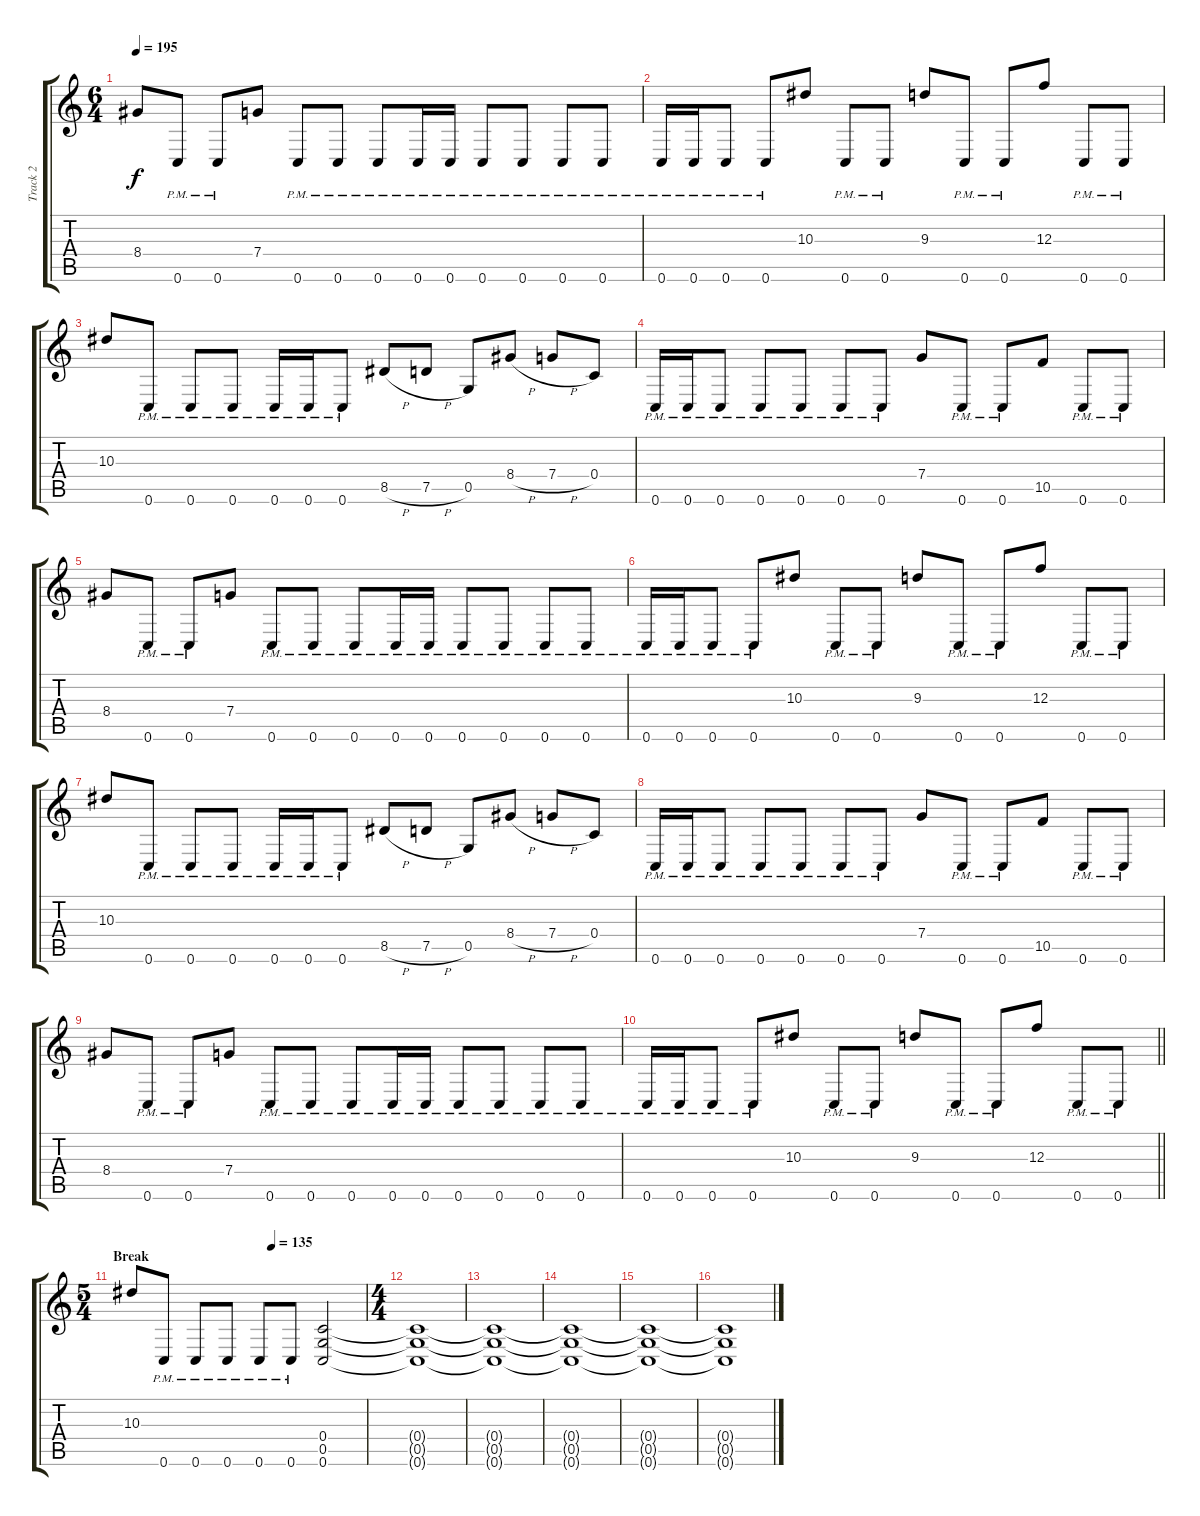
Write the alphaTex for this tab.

\track ("Track 2" "Track 2") {instrument distortionguitar}
\staff {score tabs}
\tuning (D4 A3 F3 C3 G2 C2) {hide}
\ts (6 4)
\tempo 195
\clef g2
\ks c
8.4.8{dy f} 0.6{pm}.8 0.6{pm}.8 7.4.8 0.6{pm}.8 0.6{pm}.8 0.6{pm}.8 0.6{pm}.16 0.6{pm}.16 0.6{pm}.8 0.6{pm}.8 0.6{pm}.8 0.6{pm}.8 |
0.6{pm}.16 0.6{pm}.16 0.6{pm}.8 0.6{pm}.8 10.3.8 0.6{pm}.8 0.6{pm}.8 9.3.8 0.6{pm}.8 0.6{pm}.8 12.3.8 0.6{pm}.8 0.6{pm}.8 |
10.3.8 0.6{pm}.8 0.6{pm}.8 0.6{pm}.8 0.6{pm}.16 0.6{pm}.16 0.6{pm}.8 8.5{h}.8 7.5{h}.8 0.5.8 8.4{h}.8 7.4{h}.8 0.4.8 |
0.6{pm}.16 0.6{pm}.16 0.6{pm}.8 0.6{pm}.8 0.6{pm}.8 0.6{pm}.8 0.6{pm}.8 7.4.8 0.6{pm}.8 0.6{pm}.8 10.5.8 0.6{pm}.8 0.6{pm}.8 |
8.4.8 0.6{pm}.8 0.6{pm}.8 7.4.8 0.6{pm}.8 0.6{pm}.8 0.6{pm}.8 0.6{pm}.16 0.6{pm}.16 0.6{pm}.8 0.6{pm}.8 0.6{pm}.8 0.6{pm}.8 |
0.6{pm}.16 0.6{pm}.16 0.6{pm}.8 0.6{pm}.8 10.3.8 0.6{pm}.8 0.6{pm}.8 9.3.8 0.6{pm}.8 0.6{pm}.8 12.3.8 0.6{pm}.8 0.6{pm}.8 |
10.3.8 0.6{pm}.8 0.6{pm}.8 0.6{pm}.8 0.6{pm}.16 0.6{pm}.16 0.6{pm}.8 8.5{h}.8 7.5{h}.8 0.5.8 8.4{h}.8 7.4{h}.8 0.4.8 |
0.6{pm}.16 0.6{pm}.16 0.6{pm}.8 0.6{pm}.8 0.6{pm}.8 0.6{pm}.8 0.6{pm}.8 7.4.8 0.6{pm}.8 0.6{pm}.8 10.5.8 0.6{pm}.8 0.6{pm}.8 |
8.4.8 0.6{pm}.8 0.6{pm}.8 7.4.8 0.6{pm}.8 0.6{pm}.8 0.6{pm}.8 0.6{pm}.16 0.6{pm}.16 0.6{pm}.8 0.6{pm}.8 0.6{pm}.8 0.6{pm}.8 |
\barLineRight lightlight
0.6{pm}.16 0.6{pm}.16 0.6{pm}.8 0.6{pm}.8 10.3.8 0.6{pm}.8 0.6{pm}.8 9.3.8 0.6{pm}.8 0.6{pm}.8 12.3.8 0.6{pm}.8 0.6{pm}.8 |
\ts (5 4)
\section ("" "Break")
\tempo (135 0.6)
10.3.8 0.6{pm}.8 0.6{pm}.8 0.6{pm}.8 0.6{pm}.8 0.6{pm}.8 (0.4 0.5 0.6).2 |
\ts (4 4)
(0.4{t} 0.5{t} 0.6{t}).1 |
(0.4{t} 0.5{t} 0.6{t}).1 |
(0.4{t} 0.5{t} 0.6{t}).1 |
(0.4{t} 0.5{t} 0.6{t}).1 |
(0.4{t} 0.5{t} 0.6{t}).1
